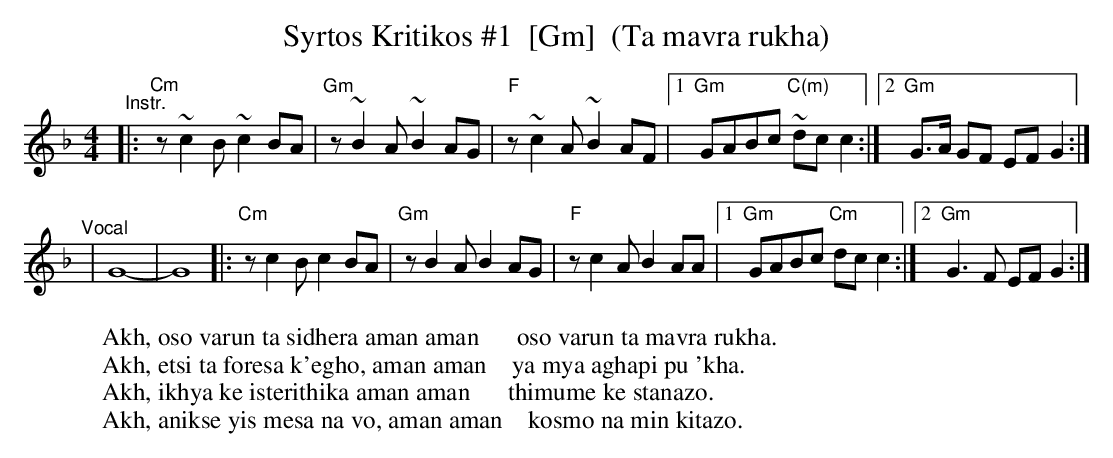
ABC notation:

X:1
T: Syrtos Kritikos #1  [Gm]  (Ta mavra rukha)
L: 1/8
M: 4/4
K: Gdor
"^Instr."\
|: "Cm"z~c2B ~c2BA | "Gm"z~B2A ~B2AG | "F"z~c2A ~B2AF |1 "Gm"GABc "C(m)"~dcc2 :|2 "Gm"G>A GF EFG2 :|
"^Vocal"\
| G8- | G8 |: "Cm"zc2B c2BA | "Gm"zB2A B2AG | "F"zc2A B2AA |1 "Gm"GABc "Cm"dcc2 :|2 "Gm"G3F EFG2 :|
W:Akh, oso varun ta sidhera aman aman      oso varun ta mavra rukha.
W:Akh, etsi ta foresa k'egho, aman aman    ya mya aghapi pu 'kha.
W:Akh, ikhya ke isterithika aman aman      thimume ke stanazo.
W:Akh, anikse yis mesa na vo, aman aman    kosmo na min kitazo.
W:
